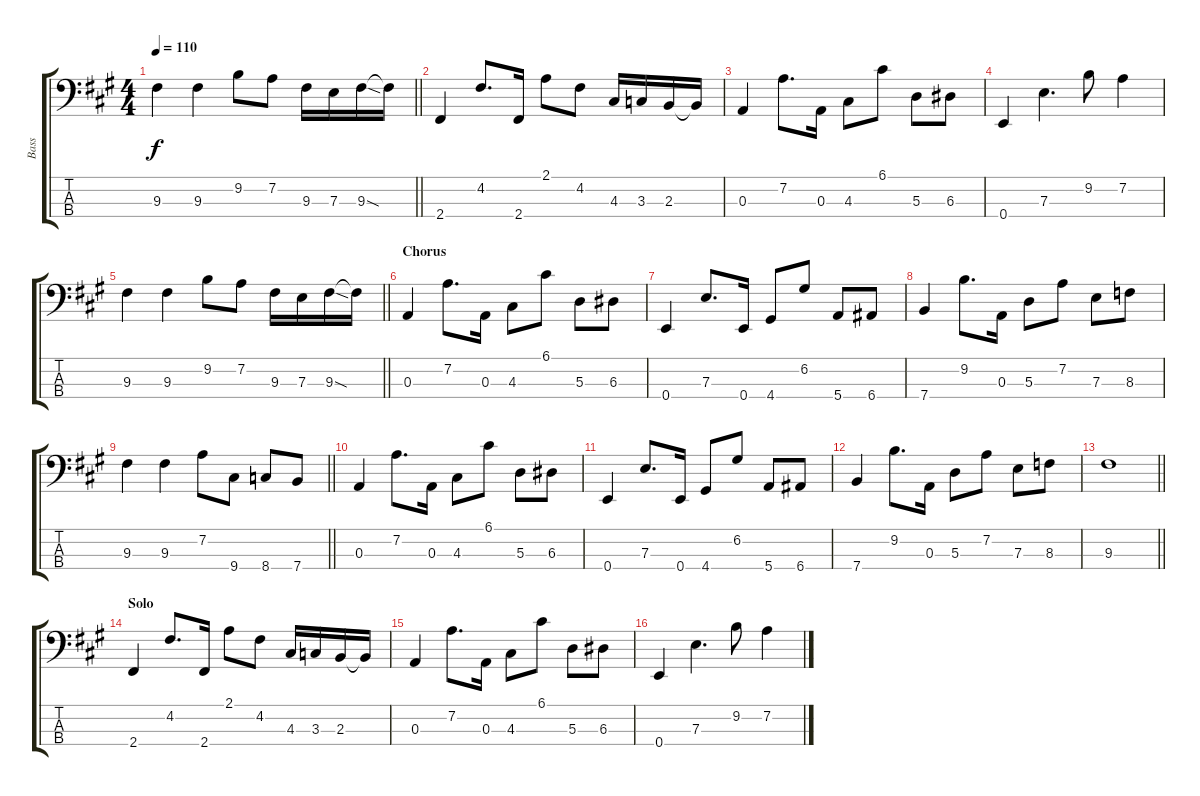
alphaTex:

\track ("Bass" "Bass") {instrument electricbassfinger}
\staff {score tabs}
\tuning (G2 D2 A1 E1) {hide}
\ts (4 4)
\tempo 110
\clef f4
\barLineRight lightlight
\ks f#minor
9.3.4{dy f} 9.3.4 9.2.8 7.2.8 9.3.16 7.3.16 9.3{sod}.16 9.3{t}.16 |
\section ("" "")
2.4.4 4.2.8{d} 2.4.16 2.1.8 4.2.8 4.3.16 3.3.16 2.3.16 2.3{t}.16 |
0.3.4 7.2.8{d} 0.3.16 4.3.8 6.1.8 5.3.8 6.3.8 |
0.4.4 7.3.4{d} 9.2.8 7.2.4 |
\barLineRight lightlight
9.3.4 9.3.4 9.2.8 7.2.8 9.3.16 7.3.16 9.3{sod}.16 9.3{t}.16 |
\section ("" "Chorus")
0.3.4 7.2.8{d} 0.3.16 4.3.8 6.1.8 5.3.8 6.3.8 |
0.4.4 7.3.8{d} 0.4.16 4.4.8 6.2.8 5.4.8 6.4.8 |
7.4.4 9.2.8{d} 0.3.16 5.3.8 7.2.8 7.3.8 8.3.8 |
\barLineRight lightlight
9.3.4 9.3.4 7.2.8 9.4.8 8.4.8 7.4.8 |
\section ("" "")
0.3.4 7.2.8{d} 0.3.16 4.3.8 6.1.8 5.3.8 6.3.8 |
0.4.4 7.3.8{d} 0.4.16 4.4.8 6.2.8 5.4.8 6.4.8 |
7.4.4 9.2.8{d} 0.3.16 5.3.8 7.2.8 7.3.8 8.3.8 |
\barLineRight lightlight
9.3.1 |
\section ("" "Solo")
2.4.4 4.2.8{d} 2.4.16 2.1.8 4.2.8 4.3.16 3.3.16 2.3.16 2.3{t}.16 |
0.3.4 7.2.8{d} 0.3.16 4.3.8 6.1.8 5.3.8 6.3.8 |
0.4.4 7.3.4{d} 9.2.8 7.2.4
